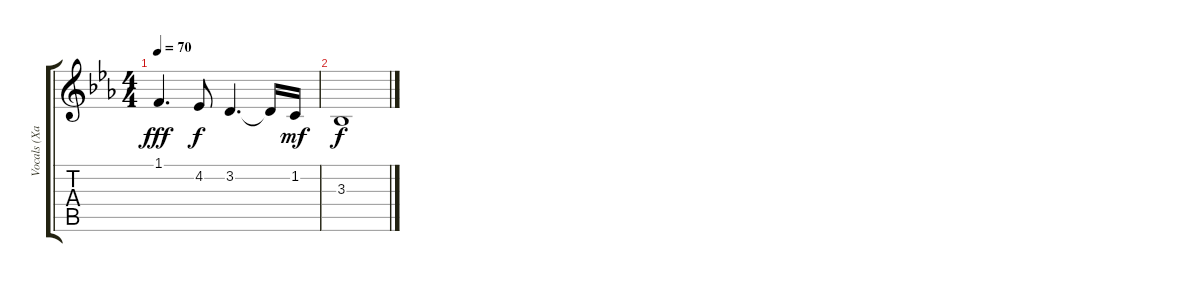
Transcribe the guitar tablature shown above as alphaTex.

\track ("Vocals (Xavier)" "Vocals (Xa") {instrument electricgrandpiano}
\staff {score tabs}
\tuning (E4 B3 G3 D3 A2 E2) {hide}
\ts (4 4)
\tempo 70
\clef g2
\ks eb
1.1.4{d dy fff} 4.2.8{dy f} 3.2.4{d} 3.2{t}.16 1.2.16{dy mf} |
3.3.1{dy f}
